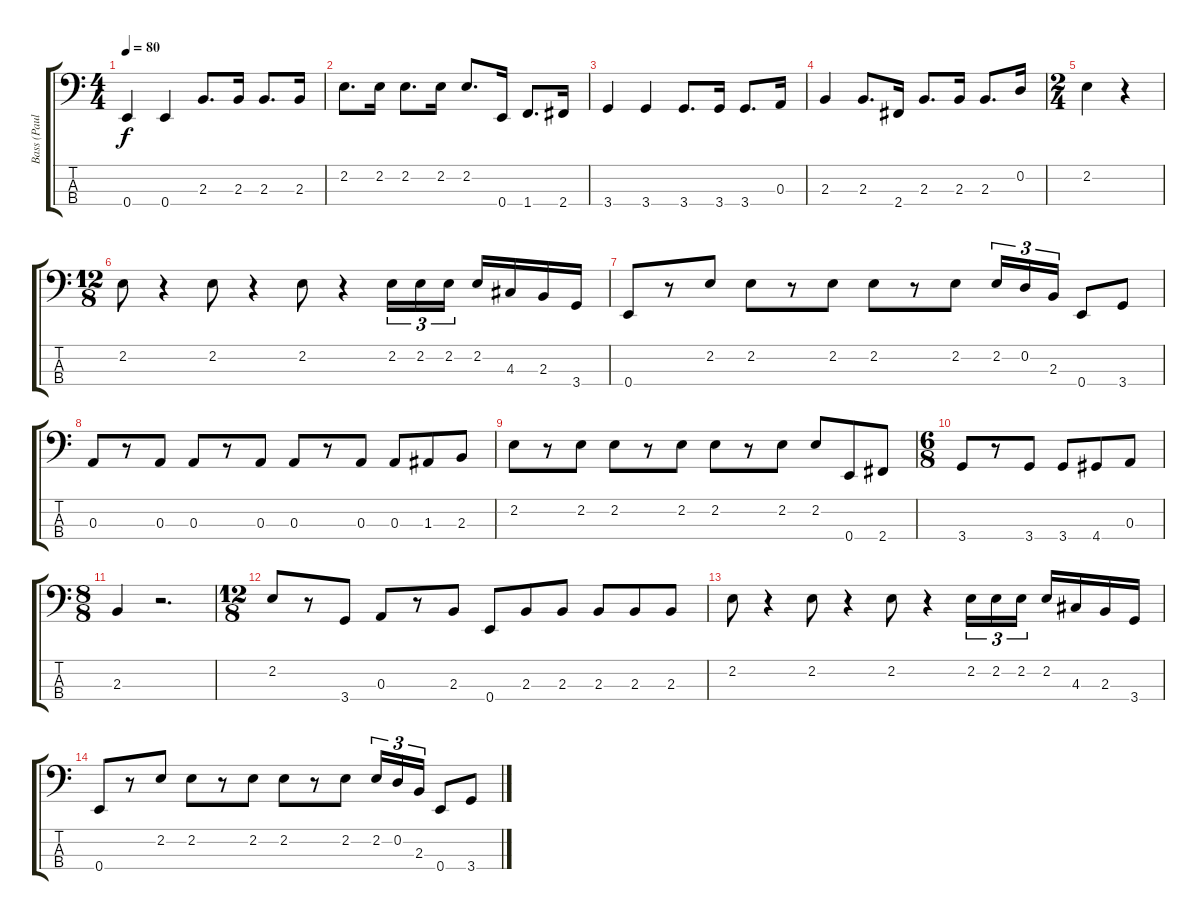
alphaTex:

\track ("Bass (Paul McCartney)" "Bass (Paul") {instrument electricbasspick}
\staff {score tabs}
\tuning (G2 D2 A1 E1) {hide}
\ts (4 4)
\tempo 80
\clef f4
\ks c
0.4.4{dy f} 0.4.4 2.3.8{d} 2.3.16 2.3.8{d} 2.3.16 |
2.2.8{d} 2.2.16 2.2.8{d} 2.2.16 2.2.8{d} 0.4.16 1.4.8{d} 2.4.16 |
3.4.4 3.4.4 3.4.8{d} 3.4.16 3.4.8{d} 0.3.16 |
2.3.4 2.3.8{d} 2.4.16 2.3.8{d} 2.3.16 2.3.8{d} 0.2.16 |
\ts (2 4)
2.2.4 r.4 |
\ts (12 8)
2.2.8 r.4 2.2.8 r.4 2.2.8 r.4 2.2.16{tu (3 2)} 2.2.16{tu (3 2)} 2.2.16{tu (3 2) beam splitsecondary} 2.2.16 4.3.16 2.3.16 3.4.16 |
0.4.8 r.8 2.2.8 2.2.8 r.8 2.2.8 2.2.8 r.8 2.2.8 2.2.16{tu (3 2)} 0.2.16{tu (3 2)} 2.3.16{tu (3 2)} 0.4.8 3.4.8 |
0.3.8 r.8 0.3.8 0.3.8 r.8 0.3.8 0.3.8 r.8 0.3.8 0.3.8 1.3.8 2.3.8 |
2.2.8 r.8 2.2.8 2.2.8 r.8 2.2.8 2.2.8 r.8 2.2.8 2.2.8 0.4.8 2.4.8 |
\ts (6 8)
3.4.8 r.8 3.4.8 3.4.8 4.4.8 0.3.8 |
\ts (8 8)
2.3.4 r.2{d} |
\ts (12 8)
2.2.8 r.8 3.4.8 0.3.8 r.8 2.3.8 0.4.8 2.3.8 2.3.8 2.3.8 2.3.8 2.3.8 |
2.2.8 r.4 2.2.8 r.4 2.2.8 r.4 2.2.16{tu (3 2)} 2.2.16{tu (3 2)} 2.2.16{tu (3 2) beam splitsecondary} 2.2.16 4.3.16 2.3.16 3.4.16 |
0.4.8 r.8 2.2.8 2.2.8 r.8 2.2.8 2.2.8 r.8 2.2.8 2.2.16{tu (3 2)} 0.2.16{tu (3 2)} 2.3.16{tu (3 2)} 0.4.8 3.4.8
